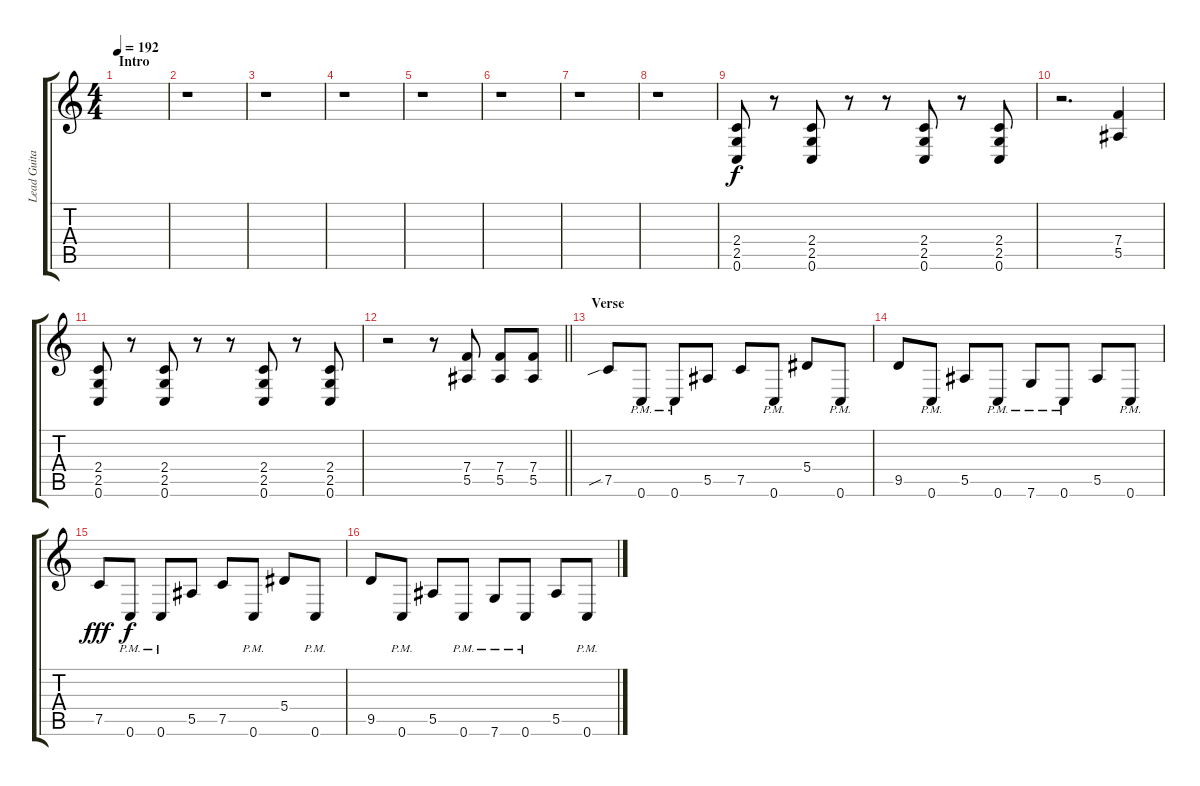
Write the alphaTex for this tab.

\track ("Lead Guitar" "Lead Guita") {instrument distortionguitar}
\staff {score tabs}
\tuning (C4 G3 Eb3 Bb2 F2 C2) {hide}
\ts (4 4)
\section ("" "Intro")
\tempo 192
\clef g2
\ks c
|
r.1 |
r.1 |
r.1 |
r.1 |
r.1 |
r.1 |
r.1 |
(2.4 2.5 0.6).8 r.8 (2.4 2.5 0.6).8 r.8 r.8 (2.4 2.5 0.6).8 r.8 (2.4 2.5 0.6).8 |
r.2{d} (7.4 5.5).4 |
(2.4 2.5 0.6).8 r.8 (2.4 2.5 0.6).8 r.8 r.8 (2.4 2.5 0.6).8 r.8 (2.4 2.5 0.6).8 |
\barLineRight lightlight
r.2 r.8 (7.4 5.5).8 (7.4 5.5).8 (7.4 5.5).8 |
\section ("" "Verse")
7.5{sib}.8{volume 16} 0.6{pm}.8 0.6{pm}.8 5.5.8 7.5.8 0.6{pm}.8 5.4.8 0.6{pm}.8 |
9.5.8 0.6{pm}.8 5.5.8 0.6{pm}.8 7.6{pm}.8 0.6{pm}.8 5.5.8 0.6{pm}.8 |
7.5.8{dy fff} 0.6{pm}.8{dy f} 0.6{pm}.8 5.5.8 7.5.8 0.6{pm}.8 5.4.8 0.6{pm}.8 |
9.5.8 0.6{pm}.8 5.5.8 0.6{pm}.8 7.6{pm}.8 0.6{pm}.8 5.5.8 0.6{pm}.8
